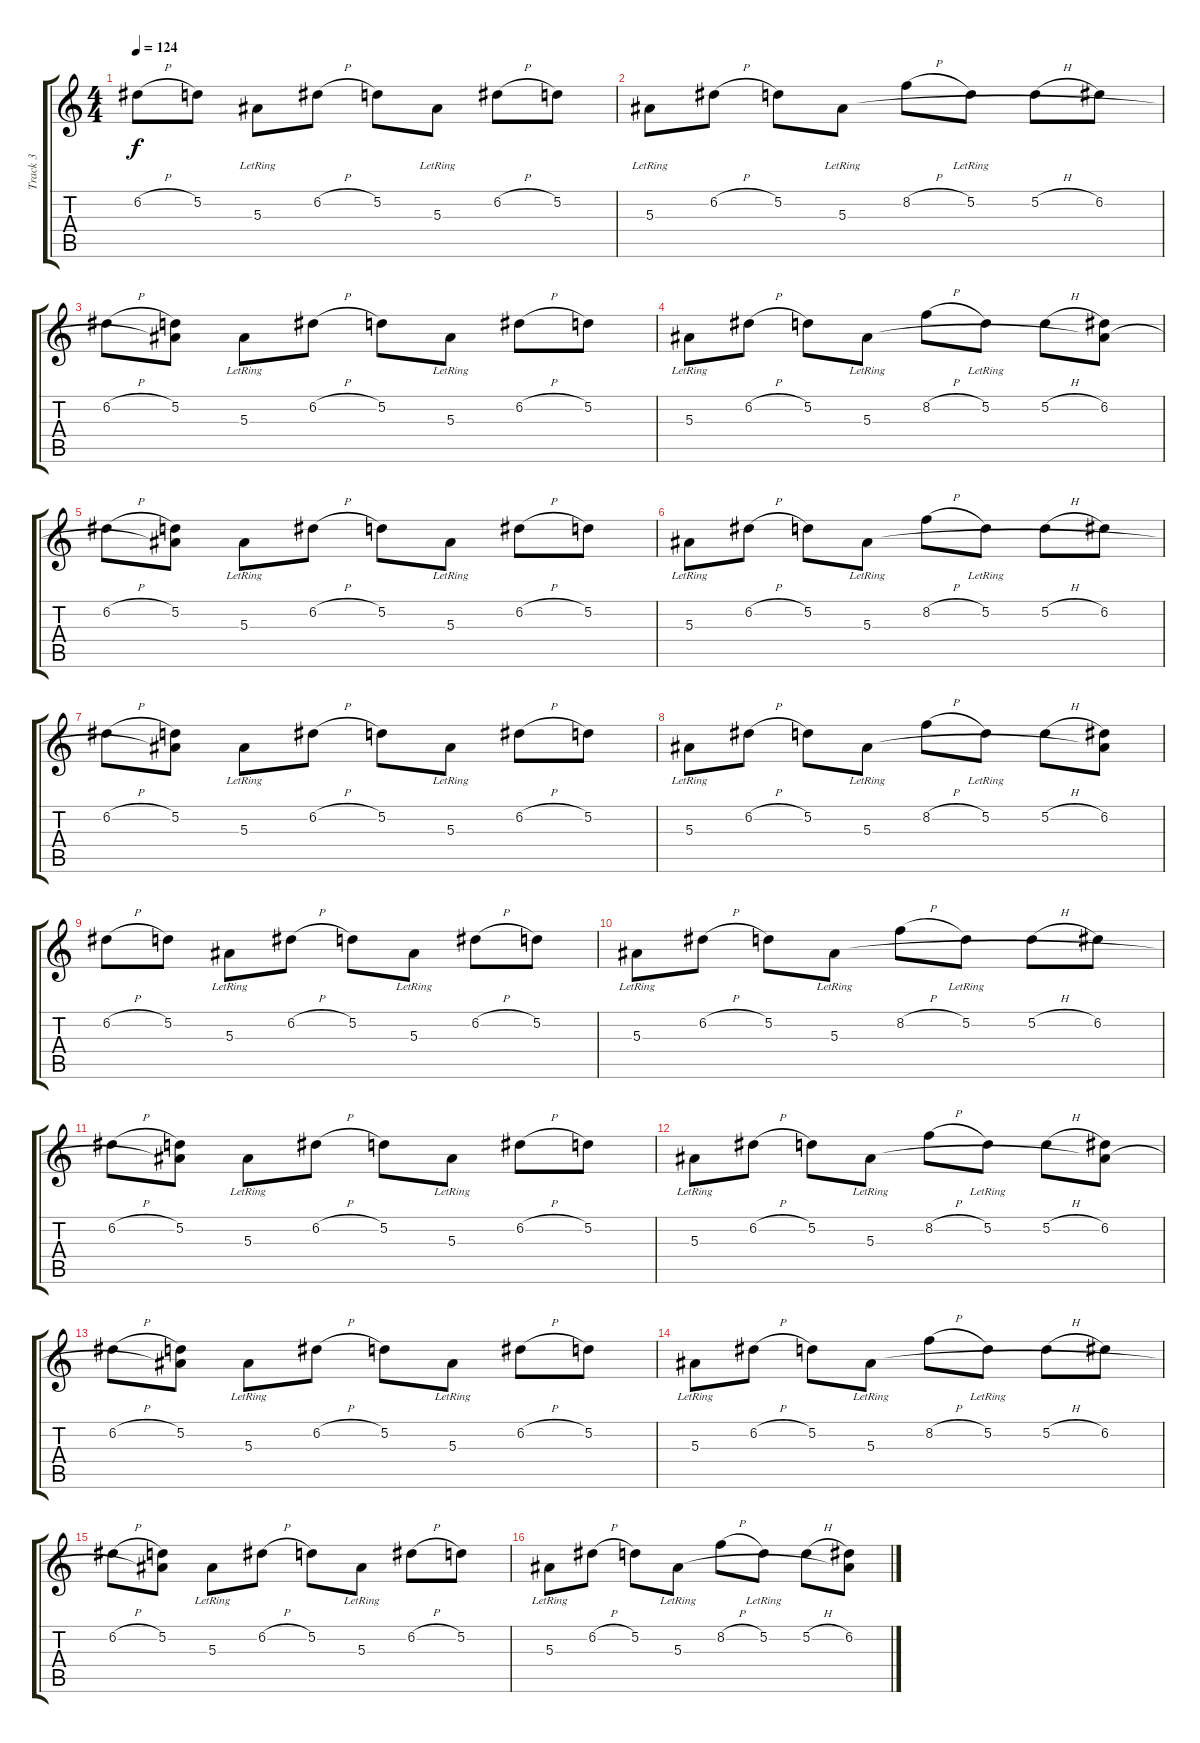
\track ("Track 3" "Track 3") {instrument distortionguitar}
\staff {score tabs}
\tuning (D4 A3 F3 C3 G2 C2) {hide}
\ts (4 4)
\tempo 124
\clef g2
\ks c
6.2{h}.8{dy f} 5.2.8 5.3{lr}.8 6.2{h}.8 5.2.8 5.3{lr}.8 6.2{h}.8 5.2.8 |
5.3{lr}.8 6.2{h}.8 5.2.8 5.3{lr}.8 8.2{h}.8 5.2{lr}.8 5.2{h}.8 6.2.8 |
6.2{h}.8 (5.2 5.3{t}).8 5.3{lr}.8 6.2{h}.8 5.2.8 5.3{lr}.8 6.2{h}.8 5.2.8 |
5.3{lr}.8 6.2{h}.8 5.2.8 5.3{lr}.8 8.2{h}.8 5.2{lr}.8 5.2{h}.8 (6.2 5.3{t}).8 |
6.2{h}.8 (5.2 5.3{t}).8 5.3{lr}.8 6.2{h}.8 5.2.8 5.3{lr}.8 6.2{h}.8 5.2.8 |
5.3{lr}.8 6.2{h}.8 5.2.8 5.3{lr}.8 8.2{h}.8 5.2{lr}.8 5.2{h}.8 6.2.8 |
6.2{h}.8 (5.2 5.3{t}).8 5.3{lr}.8 6.2{h}.8 5.2.8 5.3{lr}.8 6.2{h}.8 5.2.8 |
5.3{lr}.8 6.2{h}.8 5.2.8 5.3{lr}.8 8.2{h}.8 5.2{lr}.8 5.2{h}.8 (6.2 5.3{t}).8 |
6.2{h}.8 5.2.8 5.3{lr}.8 6.2{h}.8 5.2.8 5.3{lr}.8 6.2{h}.8 5.2.8 |
5.3{lr}.8 6.2{h}.8 5.2.8 5.3{lr}.8 8.2{h}.8 5.2{lr}.8 5.2{h}.8 6.2.8 |
6.2{h}.8 (5.2 5.3{t}).8 5.3{lr}.8 6.2{h}.8 5.2.8 5.3{lr}.8 6.2{h}.8 5.2.8 |
5.3{lr}.8 6.2{h}.8 5.2.8 5.3{lr}.8 8.2{h}.8 5.2{lr}.8 5.2{h}.8 (6.2 5.3{t}).8 |
6.2{h}.8 (5.2 5.3{t}).8 5.3{lr}.8 6.2{h}.8 5.2.8 5.3{lr}.8 6.2{h}.8 5.2.8 |
5.3{lr}.8 6.2{h}.8 5.2.8 5.3{lr}.8 8.2{h}.8 5.2{lr}.8 5.2{h}.8 6.2.8 |
6.2{h}.8 (5.2 5.3{t}).8 5.3{lr}.8 6.2{h}.8 5.2.8 5.3{lr}.8 6.2{h}.8 5.2.8 |
5.3{lr}.8 6.2{h}.8 5.2.8 5.3{lr}.8 8.2{h}.8 5.2{lr}.8 5.2{h}.8 (6.2 5.3{t}).8
